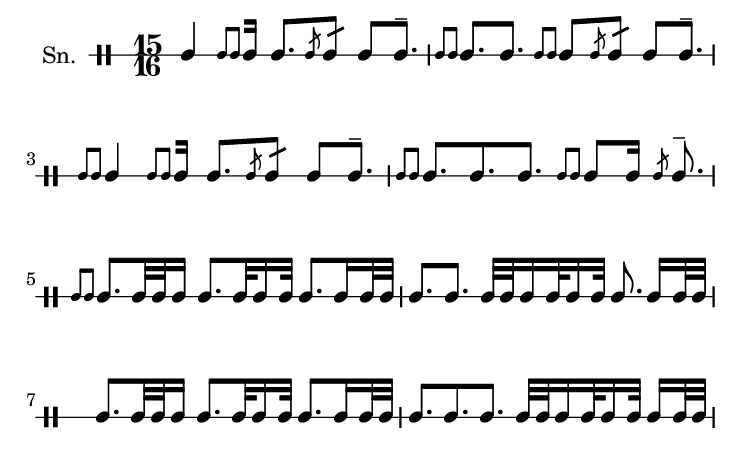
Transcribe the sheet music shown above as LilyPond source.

\version "2.18.2"
#(set! paper-alist (cons '("my size" . (cons (* 5 in) (* 3 in))) paper-alist))

\paper {
  indent = 0\mm
  line-width = 110\mm
  oddHeaderMarkup = ""
  evenHeaderMarkup = ""
  oddFooterMarkup = ""
  evenFooterMarkup = ""
  #(set-paper-size "my size")
}
notes = \drummode {
  \stemUp \time 15/16  tomml4 [ \stemUp \acciaccatura {tomml8 tomml8 } \stemUp tomml16 ] tomml8. [ \stemUp \acciaccatura {tomml8 } \stemUp tomml8:16 ] tomml8 [ tomml8.^- ] \stemUp \acciaccatura {tomml8 tomml8 } \stemUp tomml8. [ tomml8. ] \stemUp \acciaccatura {tomml8 tomml8 } \stemUp tomml8 [ \stemUp \acciaccatura {tomml8 } \stemUp tomml8:16 ] tomml8 [ tomml8.^- ] \stemUp \acciaccatura {tomml8 tomml8 } \stemUp tomml4 [ \stemUp \acciaccatura {tomml8 tomml8 } \stemUp tomml16 ] tomml8. [ \stemUp \acciaccatura {tomml8 } \stemUp tomml8:16 ] tomml8 [ tomml8.^- ] \stemUp \acciaccatura {tomml8 tomml8 } \stemUp tomml8. [ tomml8. tomml8. ] \stemUp \acciaccatura {tomml8 tomml8 } \stemUp tomml8 [ tomml16 ] \stemUp \acciaccatura {tomml8 } \stemUp tomml8.^- \stemUp \acciaccatura {tomml8 tomml8 } \stemUp tomml8. [ tomml32 tomml32 tomml16 ] tomml8. [ tomml32 tomml16 tomml32 ] tomml8. [ tomml16 tomml32 tomml32 ] tomml8. [ tomml8. ] tomml32 [ tomml32 tomml16 tomml32 tomml16 tomml32 ] tomml8. tomml16 [ tomml32 tomml32 ] tomml8. [ tomml32 tomml32 tomml16 ] tomml8. [ tomml32 tomml16 tomml32 ] tomml8. [ tomml16 tomml32 tomml32 ] tomml8. [ tomml8. tomml8. ] tomml32 [ tomml32 tomml16 tomml32 tomml16 tomml32 ] tomml16 [ tomml32 tomml32 ]}

\score {
  <<
    \new DrumStaff \with {
      \override StaffSymbol.line-count = #1
      \override BarLine.bar-extent = #'(-1 . 1)
      \override Slur.transparent = ##t
\override StemTremolo #'slope = #0.5
\override StemTremolo #'beam-thickness = #0.25
\override StemTremolo #'beam-width = #1.75
\override StemTremolo #'Y-offset = #2.25
    } <<
      \set Staff.instrumentName = #"Sn."
      \notes
    >>
  >>
  }

